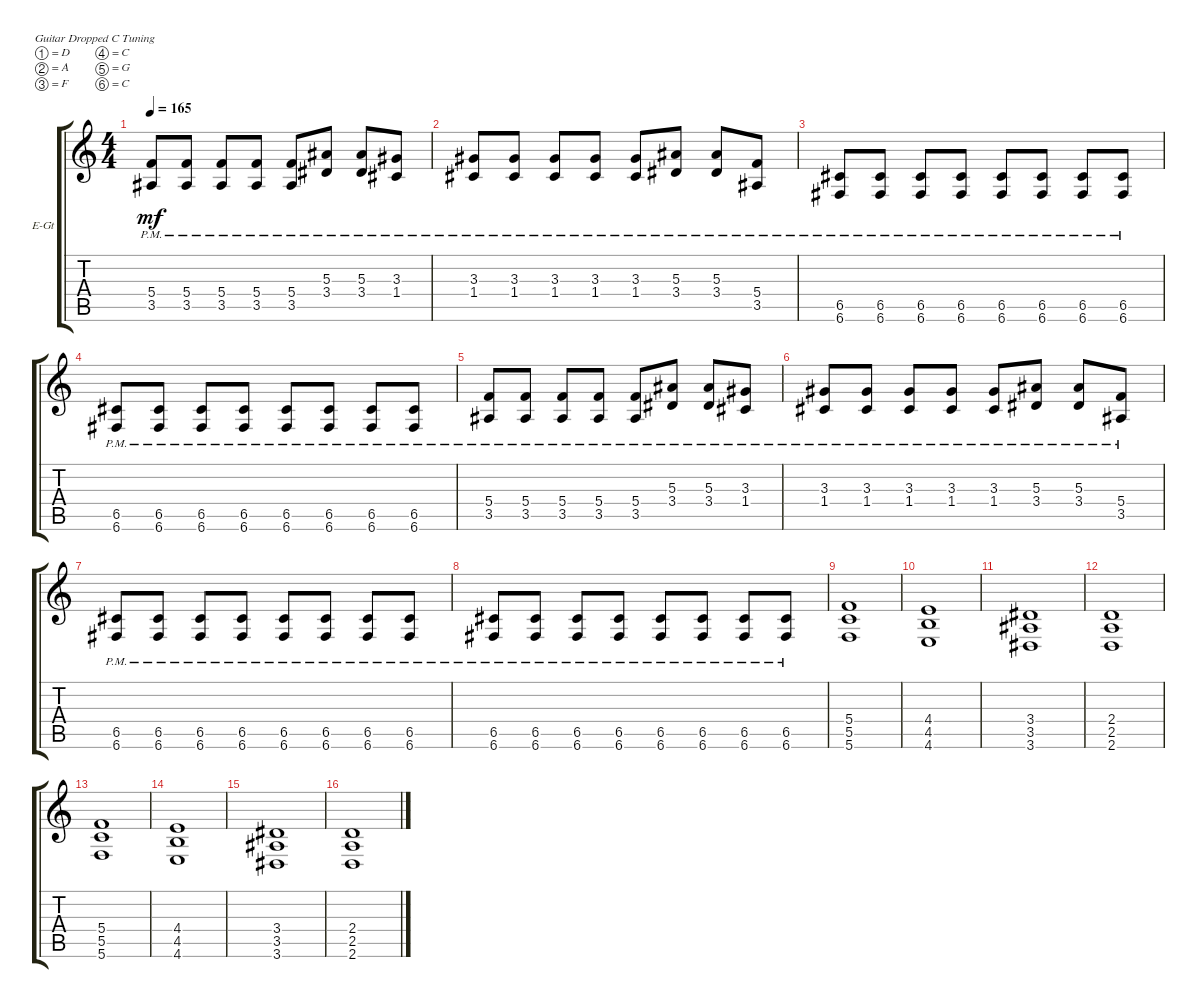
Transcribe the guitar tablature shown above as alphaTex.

\defaultSystemsLayout 4
\bracketExtendMode groupsimilarinstruments
\firstSystemTrackNameOrientation horizontal
\otherSystemsTrackNameOrientation horizontal
\track ("Main Lead Left" "E-Gt") {instrument electricguitarclean}
\staff {score tabs}
\tuning (D4 A3 F3 C3 G2 C2)
\ts (4 4)
\tempo 165
\clef g2
\ks c
(3.5{pm} 5.4{pm}).8{dy mf} (3.5{pm} 5.4{pm}).8 (3.5{pm} 5.4{pm}).8 (3.5{pm} 5.4{pm}).8 (3.5{pm} 5.4{pm}).8 (3.4{pm} 5.3{pm}).8 (3.4{pm} 5.3{pm}).8 (1.4{pm} 3.3{pm}).8 |
(1.4{pm} 3.3{pm}).8 (1.4{pm} 3.3{pm}).8 (1.4{pm} 3.3{pm}).8 (1.4{pm} 3.3{pm}).8 (1.4{pm} 3.3{pm}).8 (3.4{pm} 5.3{pm}).8 (3.4{pm} 5.3{pm}).8 (3.5{pm} 5.4{pm}).8 |
(6.6{pm} 6.5{pm}).8 (6.6{pm} 6.5{pm}).8 (6.6{pm} 6.5{pm}).8 (6.6{pm} 6.5{pm}).8 (6.6{pm} 6.5{pm}).8 (6.6{pm} 6.5{pm}).8 (6.6{pm} 6.5{pm}).8 (6.6{pm} 6.5{pm}).8 |
(6.6{pm} 6.5{pm}).8 (6.6{pm} 6.5{pm}).8 (6.6{pm} 6.5{pm}).8 (6.6{pm} 6.5{pm}).8 (6.6{pm} 6.5{pm}).8 (6.6{pm} 6.5{pm}).8 (6.6{pm} 6.5{pm}).8 (6.6{pm} 6.5{pm}).8 |
(3.5{pm} 5.4{pm}).8 (3.5{pm} 5.4{pm}).8 (3.5{pm} 5.4{pm}).8 (3.5{pm} 5.4{pm}).8 (3.5{pm} 5.4{pm}).8 (3.4{pm} 5.3{pm}).8 (3.4{pm} 5.3{pm}).8 (1.4{pm} 3.3{pm}).8 |
(1.4{pm} 3.3{pm}).8 (1.4{pm} 3.3{pm}).8 (1.4{pm} 3.3{pm}).8 (1.4{pm} 3.3{pm}).8 (1.4{pm} 3.3{pm}).8 (3.4{pm} 5.3{pm}).8 (3.4{pm} 5.3{pm}).8 (3.5{pm} 5.4{pm}).8 |
(6.6{pm} 6.5{pm}).8 (6.6{pm} 6.5{pm}).8 (6.6{pm} 6.5{pm}).8 (6.6{pm} 6.5{pm}).8 (6.6{pm} 6.5{pm}).8 (6.6{pm} 6.5{pm}).8 (6.6{pm} 6.5{pm}).8 (6.6{pm} 6.5{pm}).8 |
(6.6{pm} 6.5{pm}).8 (6.6{pm} 6.5{pm}).8 (6.6{pm} 6.5{pm}).8 (6.6{pm} 6.5{pm}).8 (6.6{pm} 6.5{pm}).8 (6.6{pm} 6.5{pm}).8 (6.6{pm} 6.5{pm}).8 (6.6{pm} 6.5{pm}).8 |
(5.6 5.5 5.4).1 |
(4.4 4.5 4.6).1 |
(3.6 3.5 3.4).1 |
(2.4 2.5 2.6).1 |
(5.6 5.5 5.4).1 |
(4.4 4.5 4.6).1 |
(3.6 3.5 3.4).1 |
(2.4 2.5 2.6).1
